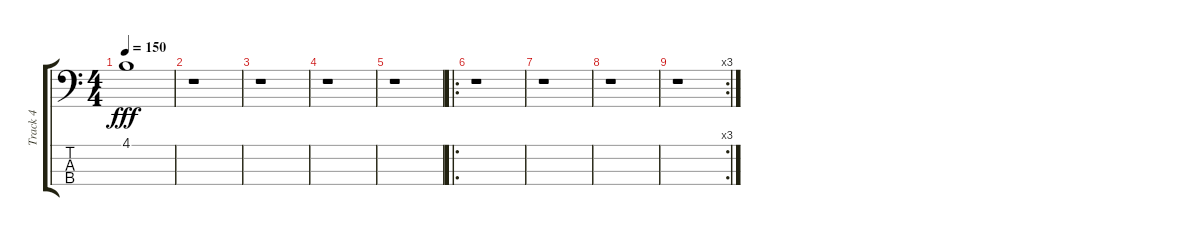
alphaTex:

\track ("Track 4" "Track 4") {instrument electricbassfinger}
\staff {score tabs}
\tuning (G2 D2 A1 D1) {hide}
\ts (4 4)
\tempo 150
\clef f4
\ks c
4.1{t}.1{dy fff} |
r.1 |
r.1 |
r.1 |
r.1 |
\ro
r.1 |
r.1 |
r.1 |
\rc 3
r.1
